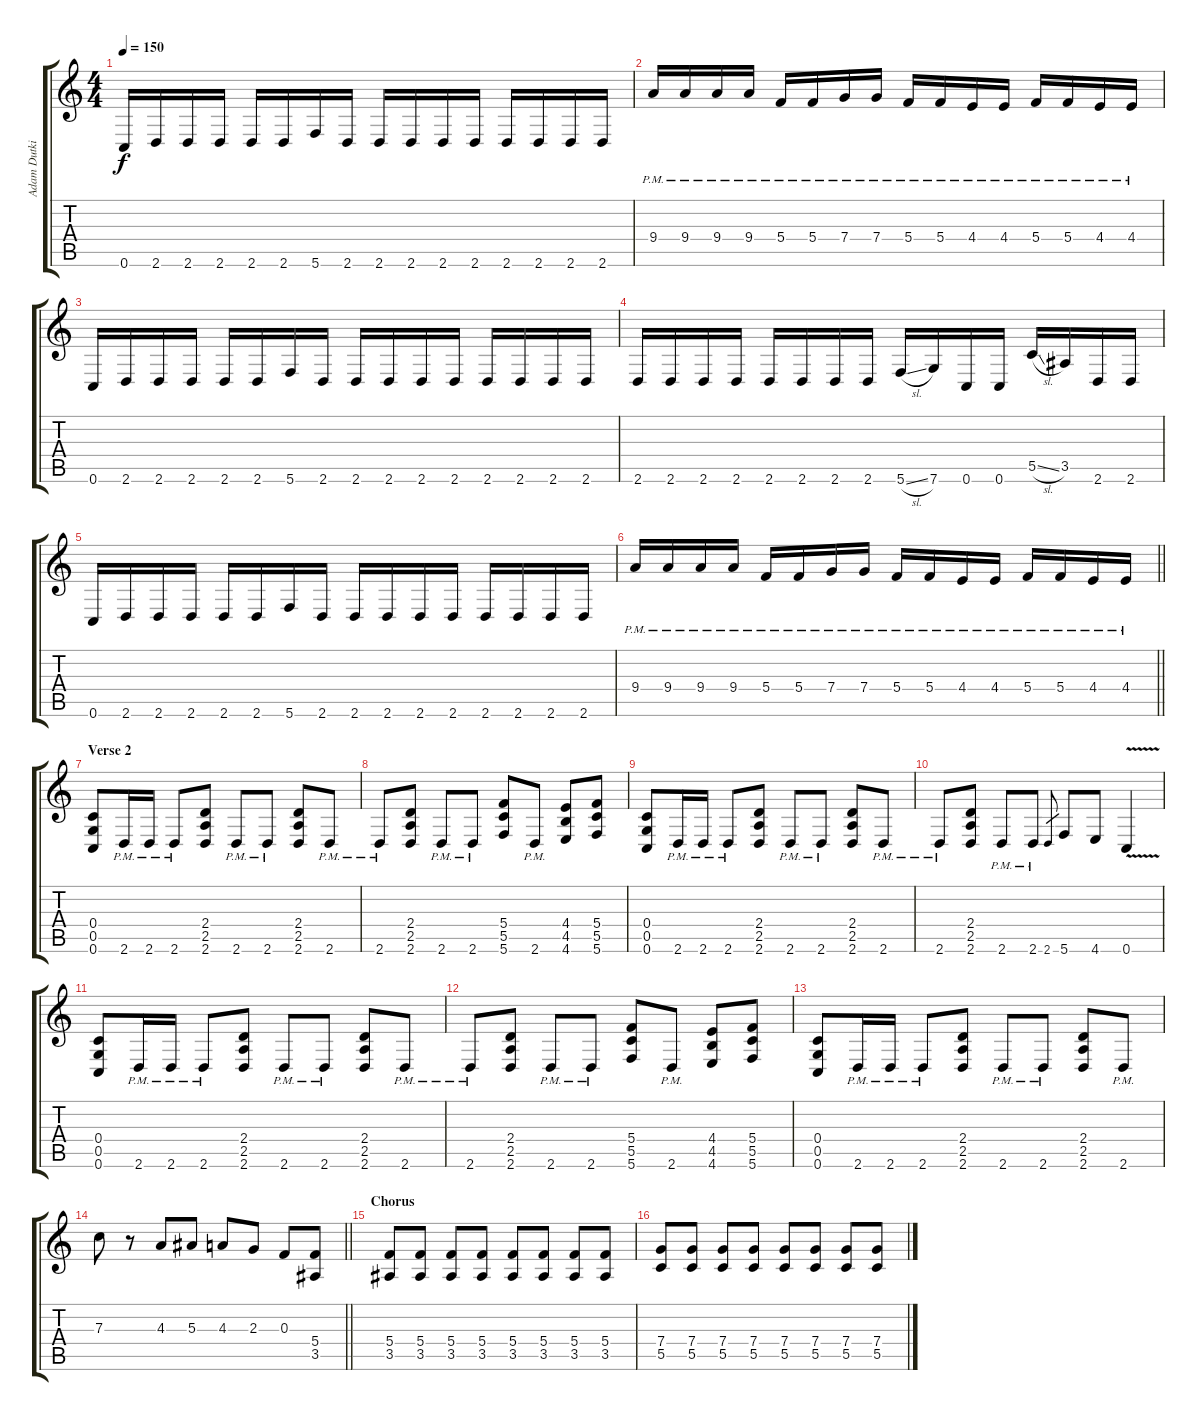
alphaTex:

\track ("Adam Dutkiewicz" "Adam Dutki") {instrument overdrivenguitar}
\staff {score tabs}
\tuning (D4 A3 F3 C3 G2 C2) {hide}
\ts (4 4)
\tempo 150
\clef g2
\ks c
0.6.16{dy f} 2.6.16 2.6.16 2.6.16 2.6.16 2.6.16 5.6.16 2.6.16 2.6.16 2.6.16 2.6.16 2.6.16 2.6.16 2.6.16 2.6.16 2.6.16 |
9.4{pm}.16 9.4{pm}.16 9.4{pm}.16 9.4{pm}.16 5.4{pm}.16 5.4{pm}.16 7.4{pm}.16 7.4{pm}.16 5.4{pm}.16 5.4{pm}.16 4.4{pm}.16 4.4{pm}.16 5.4{pm}.16 5.4{pm}.16 4.4{pm}.16 4.4{pm}.16 |
0.6.16 2.6.16 2.6.16 2.6.16 2.6.16 2.6.16 5.6.16 2.6.16 2.6.16 2.6.16 2.6.16 2.6.16 2.6.16 2.6.16 2.6.16 2.6.16 |
2.6.16 2.6.16 2.6.16 2.6.16 2.6.16 2.6.16 2.6.16 2.6.16 5.6{sl}.16 7.6.16 0.6.16 0.6.16 5.5{sl}.16 3.5.16 2.6.16 2.6.16 |
0.6.16 2.6.16 2.6.16 2.6.16 2.6.16 2.6.16 5.6.16 2.6.16 2.6.16 2.6.16 2.6.16 2.6.16 2.6.16 2.6.16 2.6.16 2.6.16 |
\barLineRight lightlight
9.4{pm}.16 9.4{pm}.16 9.4{pm}.16 9.4{pm}.16 5.4{pm}.16 5.4{pm}.16 7.4{pm}.16 7.4{pm}.16 5.4{pm}.16 5.4{pm}.16 4.4{pm}.16 4.4{pm}.16 5.4{pm}.16 5.4{pm}.16 4.4{pm}.16 4.4{pm}.16 |
\section ("" "Verse 2")
(0.4 0.5 0.6).8 2.6{pm}.16 2.6{pm}.16 2.6{pm}.8 (2.4 2.5 2.6).8 2.6{pm}.8 2.6{pm}.8 (2.4 2.5 2.6).8 2.6{pm}.8 |
2.6{pm}.8 (2.4 2.5 2.6).8 2.6{pm}.8 2.6{pm}.8 (5.4 5.5 5.6).8 2.6{pm}.8 (4.4 4.5 4.6).8 (5.4 5.5 5.6).8 |
(0.4 0.5 0.6).8 2.6{pm}.16 2.6{pm}.16 2.6{pm}.8 (2.4 2.5 2.6).8 2.6{pm}.8 2.6{pm}.8 (2.4 2.5 2.6).8 2.6{pm}.8 |
2.6{pm}.8 (2.4 2.5 2.6).8 2.6{pm}.8 2.6{pm}.8 2.6.8{gr} 5.6.8 4.6.8 0.6{v}.4 |
(0.4 0.5 0.6).8 2.6{pm}.16 2.6{pm}.16 2.6{pm}.8 (2.4 2.5 2.6).8 2.6{pm}.8 2.6{pm}.8 (2.4 2.5 2.6).8 2.6{pm}.8 |
2.6{pm}.8 (2.4 2.5 2.6).8 2.6{pm}.8 2.6{pm}.8 (5.4 5.5 5.6).8 2.6{pm}.8 (4.4 4.5 4.6).8 (5.4 5.5 5.6).8 |
(0.4 0.5 0.6).8 2.6{pm}.16 2.6{pm}.16 2.6{pm}.8 (2.4 2.5 2.6).8 2.6{pm}.8 2.6{pm}.8 (2.4 2.5 2.6).8 2.6{pm}.8 |
\barLineRight lightlight
7.3.8 r.8 4.3.8 5.3.8 4.3.8 2.3.8 0.3.8 (5.4 3.5).8{balance 8} |
\section ("" "Chorus")
(5.4 3.5).8 (5.4 3.5).8 (5.4 3.5).8 (5.4 3.5).8 (5.4 3.5).8 (5.4 3.5).8 (5.4 3.5).8 (5.4 3.5).8 |
(7.4 5.5).8 (7.4 5.5).8 (7.4 5.5).8 (7.4 5.5).8 (7.4 5.5).8 (7.4 5.5).8 (7.4 5.5).8 (7.4 5.5).8
